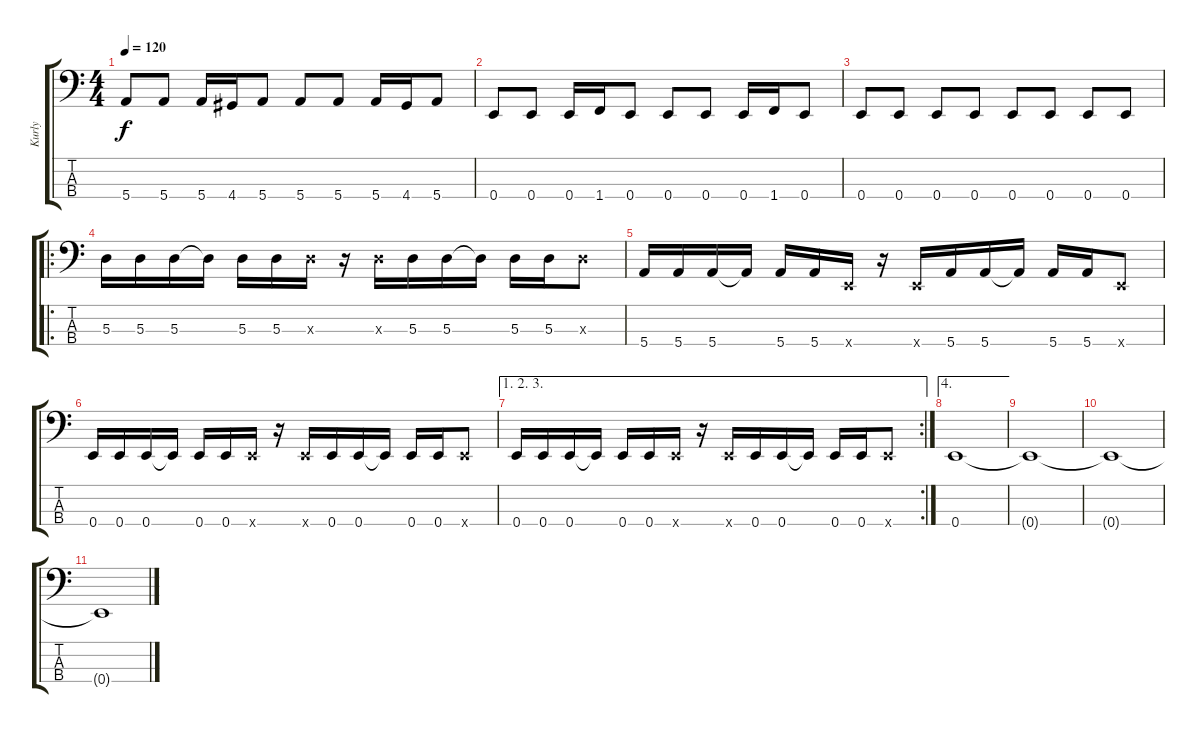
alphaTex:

\track ("Kurly" "Kurly") {instrument slapbass1}
\staff {score tabs}
\tuning (G2 D2 A1 E1) {hide}
\ts (4 4)
\tempo 120
\clef f4
\ks c
5.4.8{dy f} 5.4.8 5.4.16 4.4.16 5.4.8 5.4.8 5.4.8 5.4.16 4.4.16 5.4.8 |
0.4.8 0.4.8 0.4.16 1.4.16 0.4.8 0.4.8 0.4.8 0.4.16 1.4.16 0.4.8 |
0.4.8 0.4.8 0.4.8 0.4.8 0.4.8 0.4.8 0.4.8 0.4.8 |
\ro
5.3.16{instrument slapbass1} 5.3.16 5.3.16 5.3{t}.16 5.3.16 5.3.16 5.3{x}.16 r.16 5.3{x}.16 5.3.16 5.3.16 5.3{t}.16 5.3.16 5.3.16 5.3{x}.8 |
5.4.16 5.4.16 5.4.16 5.4{t}.16 5.4.16 5.4.16 0.4{x}.16 r.16 0.4{x}.16 5.4.16 5.4.16 5.4{t}.16 5.4.16 5.4.16 0.4{x}.8 |
0.4.16 0.4.16 0.4.16 0.4{t}.16 0.4.16 0.4.16 0.4{x}.16 r.16 0.4{x}.16 0.4.16 0.4.16 0.4{t}.16 0.4.16 0.4.16 0.4{x}.8 |
\ae (1 2 3)
\rc 2
0.4.16 0.4.16 0.4.16 0.4{t}.16 0.4.16 0.4.16 0.4{x}.16 r.16 0.4{x}.16 0.4.16 0.4.16 0.4{t}.16 0.4.16 0.4.16 0.4{x}.8 |
\ae 4
0.4.1 |
0.4{t}.1 |
0.4{t}.1 |
0.4{t}.1
